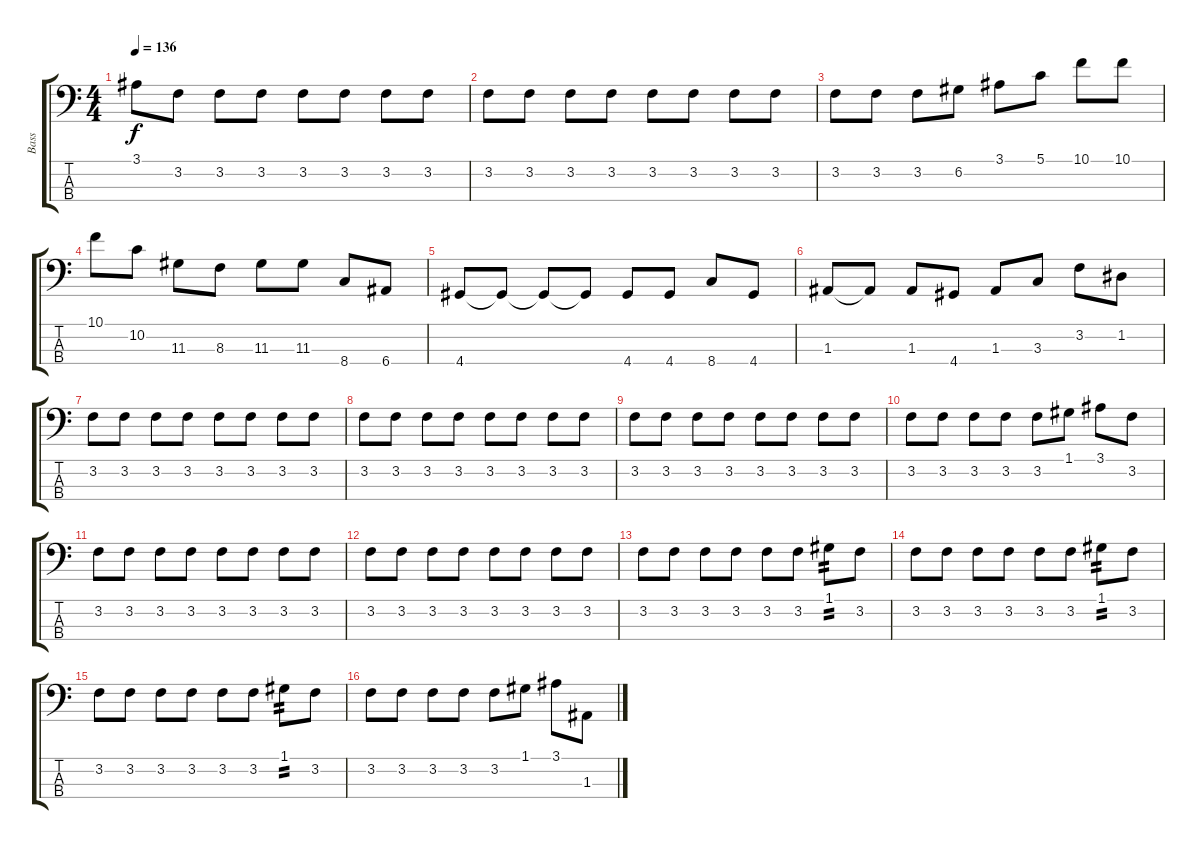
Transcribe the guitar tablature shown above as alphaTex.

\track ("Bass" "Bass") {instrument electricbassfinger}
\staff {score tabs}
\tuning (G2 D2 A1 E1) {hide}
\ts (4 4)
\tempo 136
\clef f4
\ks c
3.1.8{dy f} 3.2.8 3.2.8 3.2.8 3.2.8 3.2.8 3.2.8 3.2.8 |
3.2.8 3.2.8 3.2.8 3.2.8 3.2.8 3.2.8 3.2.8 3.2.8 |
3.2.8 3.2.8 3.2.8 6.2.8 3.1.8 5.1.8 10.1.8 10.1.8 |
10.1.8 10.2.8 11.3.8 8.3.8 11.3.8 11.3.8 8.4.8 6.4.8 |
4.4.8 4.4{t}.8 4.4{t}.8 4.4{t}.8 4.4.8 4.4.8 8.4.8 4.4.8 |
1.3.8 1.3{t}.8 1.3.8 4.4.8 1.3.8 3.3.8 3.2.8 1.2.8 |
3.2.8 3.2.8 3.2.8 3.2.8 3.2.8 3.2.8 3.2.8 3.2.8 |
3.2.8 3.2.8 3.2.8 3.2.8 3.2.8 3.2.8 3.2.8 3.2.8 |
3.2.8 3.2.8 3.2.8 3.2.8 3.2.8 3.2.8 3.2.8 3.2.8 |
3.2.8 3.2.8 3.2.8 3.2.8 3.2.8 1.1.8 3.1.8 3.2.8 |
3.2.8 3.2.8 3.2.8 3.2.8 3.2.8 3.2.8 3.2.8 3.2.8 |
3.2.8 3.2.8 3.2.8 3.2.8 3.2.8 3.2.8 3.2.8 3.2.8 |
3.2.8 3.2.8 3.2.8 3.2.8 3.2.8 3.2.8 1.1.8{tp 2} 3.2.8 |
3.2.8 3.2.8 3.2.8 3.2.8 3.2.8 3.2.8 1.1.8{tp 2} 3.2.8 |
3.2.8 3.2.8 3.2.8 3.2.8 3.2.8 3.2.8 1.1.8{tp 2} 3.2.8 |
3.2.8 3.2.8 3.2.8 3.2.8 3.2.8 1.1.8 3.1.8 1.3.8
